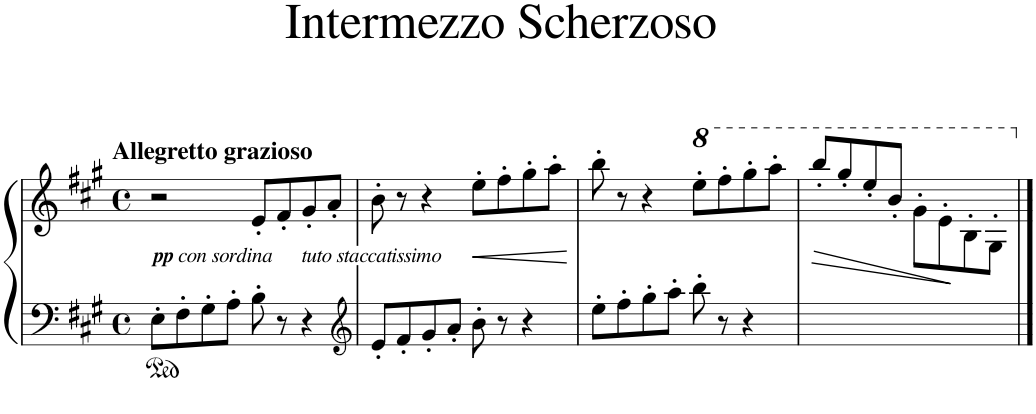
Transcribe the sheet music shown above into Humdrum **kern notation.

**kern	**kern	**dynam
*part1	*part1	*part1
*staff2	*staff1	*staff1/2
*I"Piano	*	*
*I'Pno.	*	*
*clefF4	*clefG2	*
*k[f#c#g#]	*k[f#c#g#]	*
*M4/4	*M4/4	*
*met(c)	*met(c)	*
=1	=1	=1
!	!LO:TX:a:B:t=Allegretto grazioso	!
!	!LO:TX:b:Bi:t=pp	!
!	!LO:TX:b:t=con sordina	!
8E'\L	2r	.
8F#'\	.	.
8G#'\	.	.
8A'\J	.	.
8B'\	8e'/L	.
8r	8f#'/	.
!	!LO:TX:b:i:t=tuto staccatissimo	!
4r	8g#'/	.
.	8a'/J	.
=2	=2	=2
*clefG2	*	*
8e'/L	8b'\	.
8f#'/	8r	.
8g#'/	4r	.
8a'/J	.	.
!	!	!LO:HP:b
8b'\	8ee'\L	<
8r	8ff#'\	.
4r	8gg#'\	.
.	8aa'\J	.
.	.	[
=3	=3	=3
8ee'\L	8bb'\	.
8ff#'\	8r	.
8gg#'\	4r	.
8aa'\J	.	.
*	*8va	*
8bb'\	8eee'\L	.
8r	8fff#'\	.
4r	8ggg#'\	.
.	8aaa'\J	.
=4	=4	=4
!	!	!LO:HP:b
1ryy	8bbb'/L	>
.	8ggg#'/	.
.	8eee'/	.
.	8bb'/J	.
.	8gg#'\L	.
.	8ee'\	.
.	8b'\	]
.	8g#'\J	.
*	*X8va	*
==	==	==
*-	*-	*-
